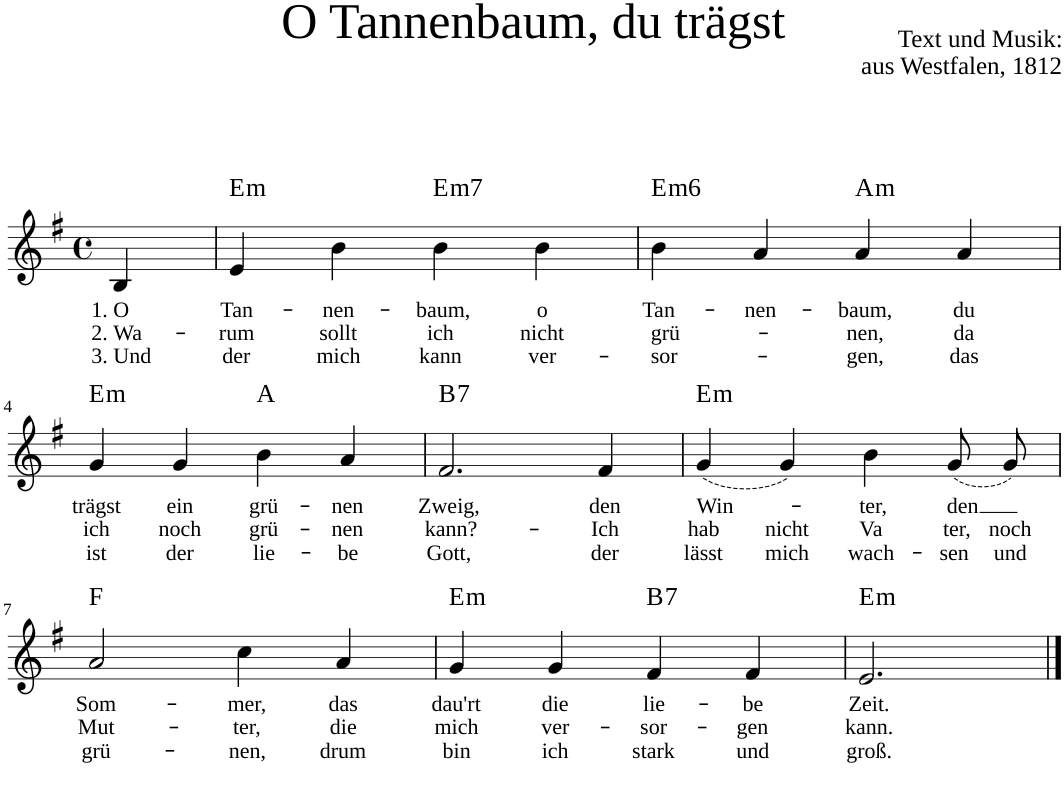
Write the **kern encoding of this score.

**kern	**text	**text	**text	**harte
*part1	*part1	*part1	*part1	*part1
*staff1	*staff1	*staff1	*staff1	*
*I"Partitur	*	*	*	*
*clefG2	*	*	*	*
*k[f#]	*	*	*	*
*G:	*	*	*	*
*M4/4	*	*	*	*
*met(c)	*	*	*	*
=1	=1	=1	=1	=1
!	!LO:LY:b	!LO:LY:b	!LO:LY:b	!
4B/	1. O	2. Wa-	3. Und	.
=2	=2	=2	=2	=2
!	!LO:LY:b	!LO:LY:b	!LO:LY:b	!LO:H:kt=m
4e/	Tan-	-rum	der	E:min
!	!LO:LY:b	!LO:LY:b	!LO:LY:b	!
4b\	-nen-	sollt	mich	.
!	!LO:LY:b	!LO:LY:b	!LO:LY:b	!LO:H:kt=m7
4b\	-baum,	ich	kann	E:min7
!	!LO:LY:b	!LO:LY:b	!LO:LY:b	!
4b\	o	nicht	ver-	.
=3	=3	=3	=3	=3
!	!LO:LY:b	!LO:LY:b	!LO:LY:b	!LO:H:kt=m6
4b\	Tan-	grü-	-sor-	E:min6
!	!LO:LY:b	!	!	!
4a/	-nen-	.	.	.
!	!LO:LY:b	!LO:LY:b	!LO:LY:b	!LO:H:kt=m
4a/	-baum,	-nen,	-gen,	A:min
!	!LO:LY:b	!LO:LY:b	!LO:LY:b	!
4a/	du	da	das	.
!!LO:LB:g=z
=4	=4	=4	=4	=4
!	!LO:LY:b	!LO:LY:b	!LO:LY:b	!LO:H:kt=m
4g/	trägst	ich	ist	E:min
!	!LO:LY:b	!LO:LY:b	!LO:LY:b	!
4g/	ein	noch	der	.
!	!LO:LY:b	!LO:LY:b	!LO:LY:b	!
4b\	grü-	grü-	lie-	A:maj
!	!LO:LY:b	!LO:LY:b	!LO:LY:b	!
4a/	-nen	-nen	-be	.
=5	=5	=5	=5	=5
!	!LO:LY:b	!LO:LY:b	!LO:LY:b	!LO:H:kt=7
2.f#/	Zweig,	kann?-	Gott,	B:7
!	!LO:LY:b	!LO:LY:b	!LO:LY:b	!
4f#/	den	-Ich	der	.
=6	=6	=6	=6	=6
!	!LO:LY:b	!LO:LY:b	!LO:LY:b	!LO:H:kt=m
(4g/	Win-	hab	lässt	E:min
!	!	!LO:LY:b	!LO:LY:b	!
4g/)	.	nicht	mich	.
!	!LO:LY:b	!LO:LY:b	!LO:LY:b	!
4b\	-ter,	Va	wach-	.
!	!LO:LY:b	!LO:LY:b	!LO:LY:b	!
(8g/L	den	ter,	-sen	.
!	!	!LO:LY:b	!LO:LY:b	!
8g/J)	.	noch	und	.
!!LO:LB:g=z
=7	=7	=7	=7	=7
!	!LO:LY:b	!LO:LY:b	!LO:LY:b	!
2a/	Som-	Mut-	grü-	F:maj
!	!LO:LY:b	!LO:LY:b	!LO:LY:b	!
4cc\	-mer,	-ter,	-nen,	.
!	!LO:LY:b	!LO:LY:b	!LO:LY:b	!
4a/	das	die	drum	.
=8	=8	=8	=8	=8
!	!LO:LY:b	!LO:LY:b	!LO:LY:b	!LO:H:kt=m
4g/	dau'rt	mich	bin	E:min
!	!LO:LY:b	!LO:LY:b	!LO:LY:b	!
4g/	die	ver-	ich	.
!	!LO:LY:b	!LO:LY:b	!LO:LY:b	!LO:H:kt=7
4f#/	lie-	-sor-	stark	B:7
!	!LO:LY:b	!LO:LY:b	!LO:LY:b	!
4f#/	-be	-gen	und	.
=9	=9	=9	=9	=9
!	!LO:LY:b	!LO:LY:b	!LO:LY:b	!LO:H:kt=m
2.e/	Zeit.	kann.	groß.	E:min
==	==	==	==	==
*-	*-	*-	*-	*-
